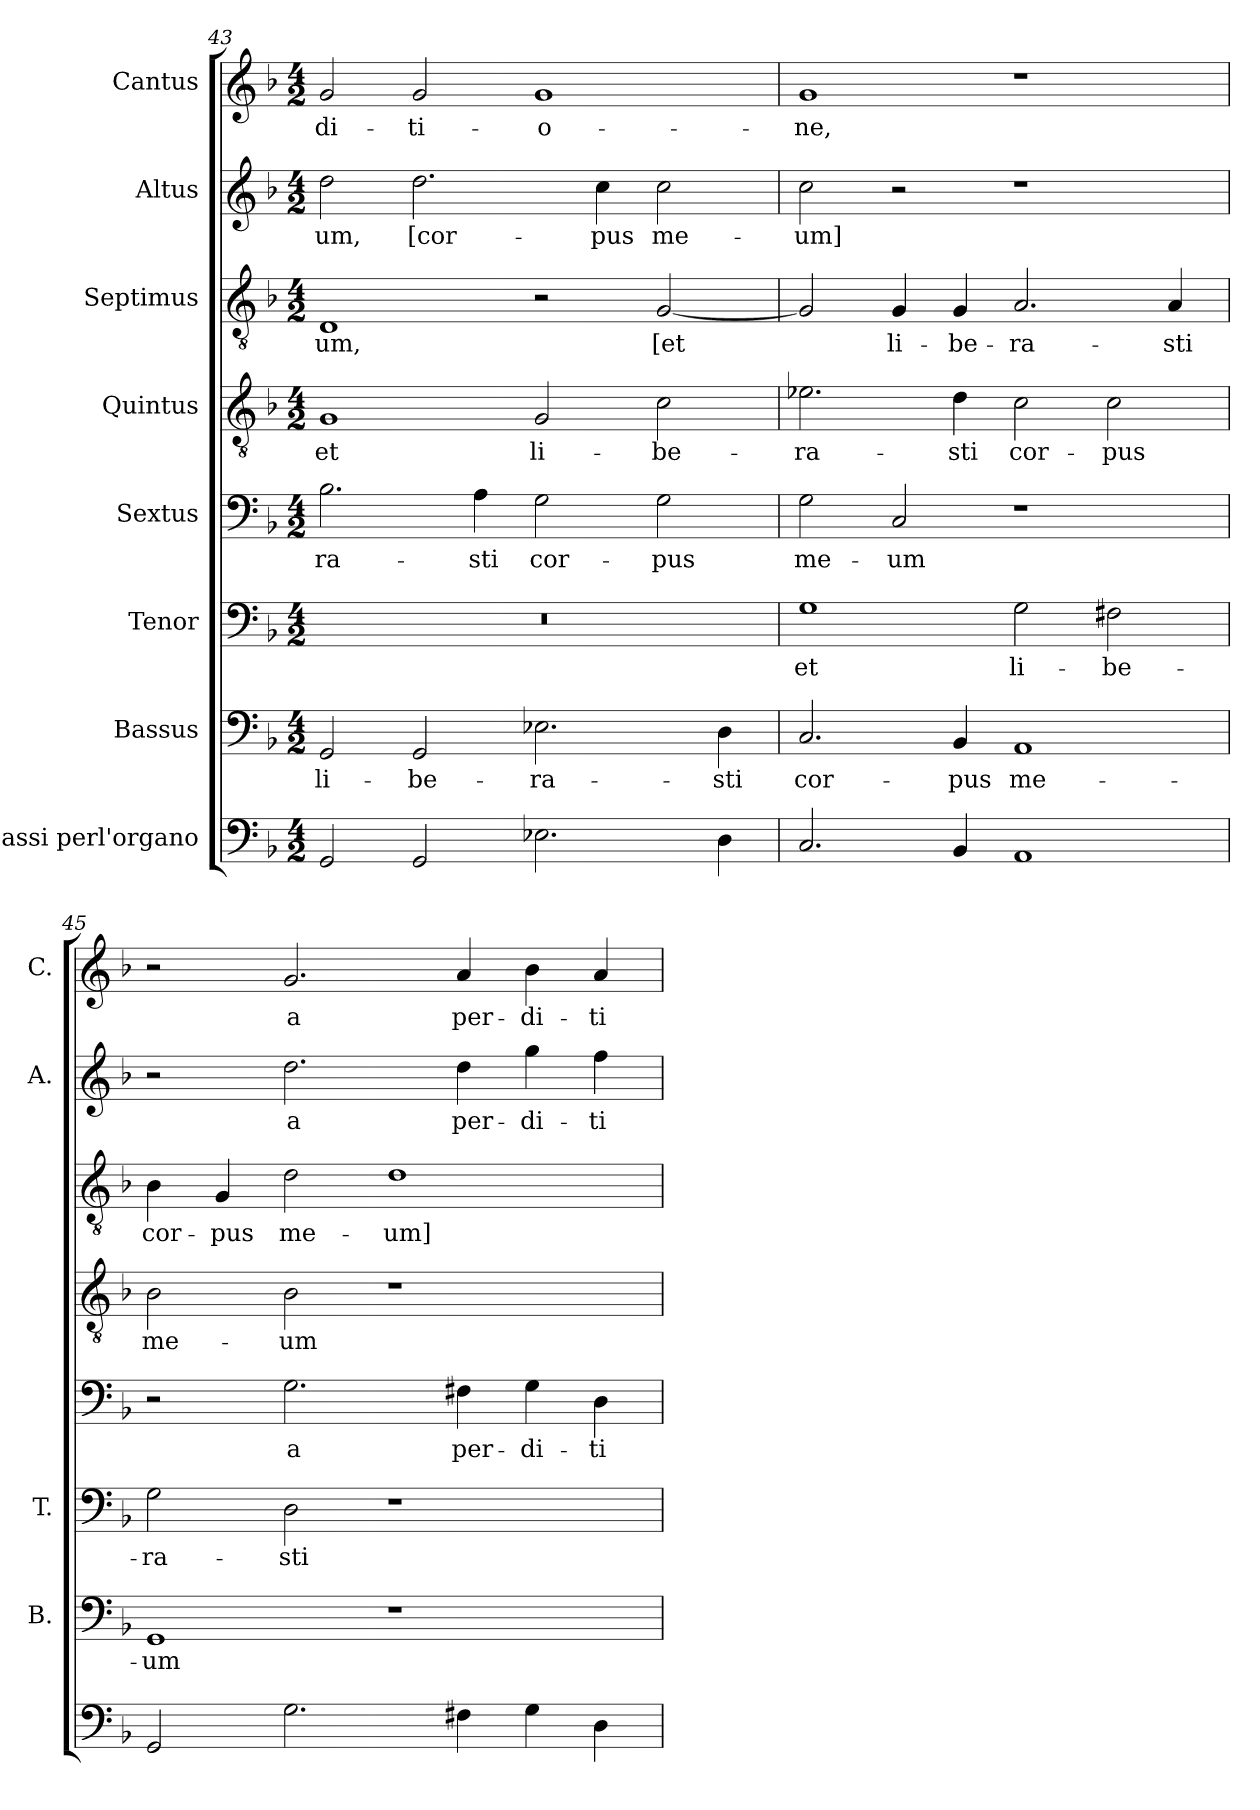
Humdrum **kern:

**kern	**kern	**text	**kern	**text	**kern	**text	**kern	**text	**kern	**text	**kern	**text	**kern	**text
*part8	*part7	*part7	*part6	*part6	*part5	*part5	*part4	*part4	*part3	*part3	*part2	*part2	*part1	*part1
*staff8	*staff7	*staff7	*staff6	*staff6	*staff5	*staff5	*staff4	*staff4	*staff3	*staff3	*staff2	*staff2	*staff1	*staff1
*I"Bassi perl'organo	*I"Bassus	*	*I"Tenor	*	*I"Sextus	*	*I"Quintus	*	*I"Septimus	*	*I"Altus	*	*I"Cantus	*
*	*I'B.	*	*I'T.	*	*	*	*	*	*	*	*I'A.	*	*I'C.	*
!!LO:PB:g=z
*clefF4	*clefF4	*	*clefF4	*	*clefF4	*	*clefGv2	*	*clefGv2	*	*clefG2	*	*clefG2	*
*	*	*	*	*	*	*	*ITrd7c12	*	*ITrd7c12	*	*ITrd7c12	*	*	*
*k[b-]	*k[b-]	*	*k[b-]	*	*k[b-]	*	*k[b-]	*	*k[b-]	*	*k[b-]	*	*k[b-]	*
*d:	*d:	*	*d:	*	*d:	*	*d:	*	*d:	*	*d:	*	*d:	*
*M4/2	*M4/2	*	*M4/2	*	*M4/2	*	*M4/2	*	*M4/2	*	*M4/2	*	*M4/2	*
=43	=43	=43	=43	=43	=43	=43	=43	=43	=43	=43	=43	=43	=43	=43
!	!	!LO:LY:b	!LO:N:vis=1	!	!	!LO:LY:b	!	!LO:LY:b	!	!LO:LY:b	!	!LO:LY:b	!	!LO:LY:b
2GG/	2GG/	li-	0r	.	2.B-\	-ra-	1GG	et	1DD	-um,	2d\	-um,	2g/	-di-
!	!	!LO:LY:b	!	!	!	!	!	!	!	!	!	!LO:LY:b	!	!LO:LY:b
2GG/	2GG/	-be-	.	.	.	.	.	.	.	.	2.d\	[cor-	2g/	-ti-
!	!	!	!	!	!	!LO:LY:b	!	!	!	!	!	!	!	!
.	.	.	.	.	4A\	-sti	.	.	.	.	.	.	.	.
!	!	!LO:LY:b	!	!	!	!LO:LY:b	!	!LO:LY:b	!	!	!	!	!	!LO:LY:b
2.E-X\	2.E-X\	-ra-	.	.	2G\	cor-	2GG/	li-	2r	.	.	.	1g	-o-
!	!	!	!	!	!	!	!	!	!	!	!	!LO:LY:b	!	!
.	.	.	.	.	.	.	.	.	.	.	4c\	-pus	.	.
!	!	!	!	!	!	!LO:LY:b	!	!LO:LY:b	!	!LO:LY:b	!	!LO:LY:b	!	!
.	.	.	.	.	2G\	-pus	2C\	-be-	[<2GG/	[et	2c\	me-	.	.
!	!	!LO:LY:b	!	!	!	!	!	!	!	!	!	!	!	!
4D\	4D\	-sti	.	.	.	.	.	.	.	.	.	.	.	.
=44	=44	=44	=44	=44	=44	=44	=44	=44	=44	=44	=44	=44	=44	=44
!	!	!LO:LY:b	!	!LO:LY:b	!	!LO:LY:b	!	!LO:LY:b	!	!	!	!LO:LY:b	!	!LO:LY:b
2.C/	2.C/	cor-	1G	et	2G\	me-	2.E-X\	-ra-	2GG/]	.	2c\	-um]	1g	-ne,
!	!	!	!	!	!	!LO:LY:b	!	!	!	!LO:LY:b	!	!	!	!
.	.	.	.	.	2C/	-um	.	.	4GG/	li-	2r	.	.	.
!	!	!LO:LY:b	!	!	!	!	!	!LO:LY:b	!	!LO:LY:b	!	!	!	!
4BB-/	4BB-/	-pus	.	.	.	.	4D\	-sti	4GG/	-be-	.	.	.	.
!	!	!LO:LY:b	!	!LO:LY:b	!	!	!	!LO:LY:b	!	!LO:LY:b	!	!	!	!
1AA	1AA	me-	2G\	li-	1r	.	2C\	cor-	2.AA/	-ra-	1r	.	1r	.
!	!	!	!	!LO:LY:b	!	!	!	!LO:LY:b	!	!	!	!	!	!
.	.	.	2F#X\	-be-	.	.	2C\	-pus	.	.	.	.	.	.
!	!	!	!	!	!	!	!	!	!	!LO:LY:b	!	!	!	!
.	.	.	.	.	.	.	.	.	4AA/	-sti	.	.	.	.
=45	=45	=45	=45	=45	=45	=45	=45	=45	=45	=45	=45	=45	=45	=45
!	!	!LO:LY:b	!	!LO:LY:b	!	!	!	!LO:LY:b	!	!LO:LY:b	!	!	!	!
2GG/	1GG	-um	2G\	-ra-	2r	.	2BB-\	me-	4BB-\	cor-	2r	.	2r	.
!	!	!	!	!	!	!	!	!	!	!LO:LY:b	!	!	!	!
.	.	.	.	.	.	.	.	.	4GG/	-pus	.	.	.	.
!	!	!	!	!LO:LY:b	!	!LO:LY:b	!	!LO:LY:b	!	!LO:LY:b	!	!LO:LY:b	!	!LO:LY:b
2.G\	.	.	2D\	-sti	2.G\	a	2BB-\	-um	2D\	me-	2.d\	a	2.g/	a
!	!	!	!	!	!	!	!	!	!	!LO:LY:b	!	!	!	!
.	1r	.	1r	.	.	.	1r	.	1D	-um]	.	.	.	.
!	!	!	!	!	!	!LO:LY:b	!	!	!	!	!	!LO:LY:b	!	!LO:LY:b
4F#X\	.	.	.	.	4F#X\	per-	.	.	.	.	4d\	per-	4a/	per-
!	!	!	!	!	!	!LO:LY:b	!	!	!	!	!	!LO:LY:b	!	!LO:LY:b
4G\	.	.	.	.	4G\	-di-	.	.	.	.	4g\	-di-	4b-\	-di-
!	!	!	!	!	!	!LO:LY:b	!	!	!	!	!	!LO:LY:b	!	!LO:LY:b
4D\	.	.	.	.	4D\	-ti-	.	.	.	.	4f\	-ti-	4a/	-ti-
=	=	=	=	=	=	=	=	=	=	=	=	=	=	=
*-	*-	*-	*-	*-	*-	*-	*-	*-	*-	*-	*-	*-	*-	*-
